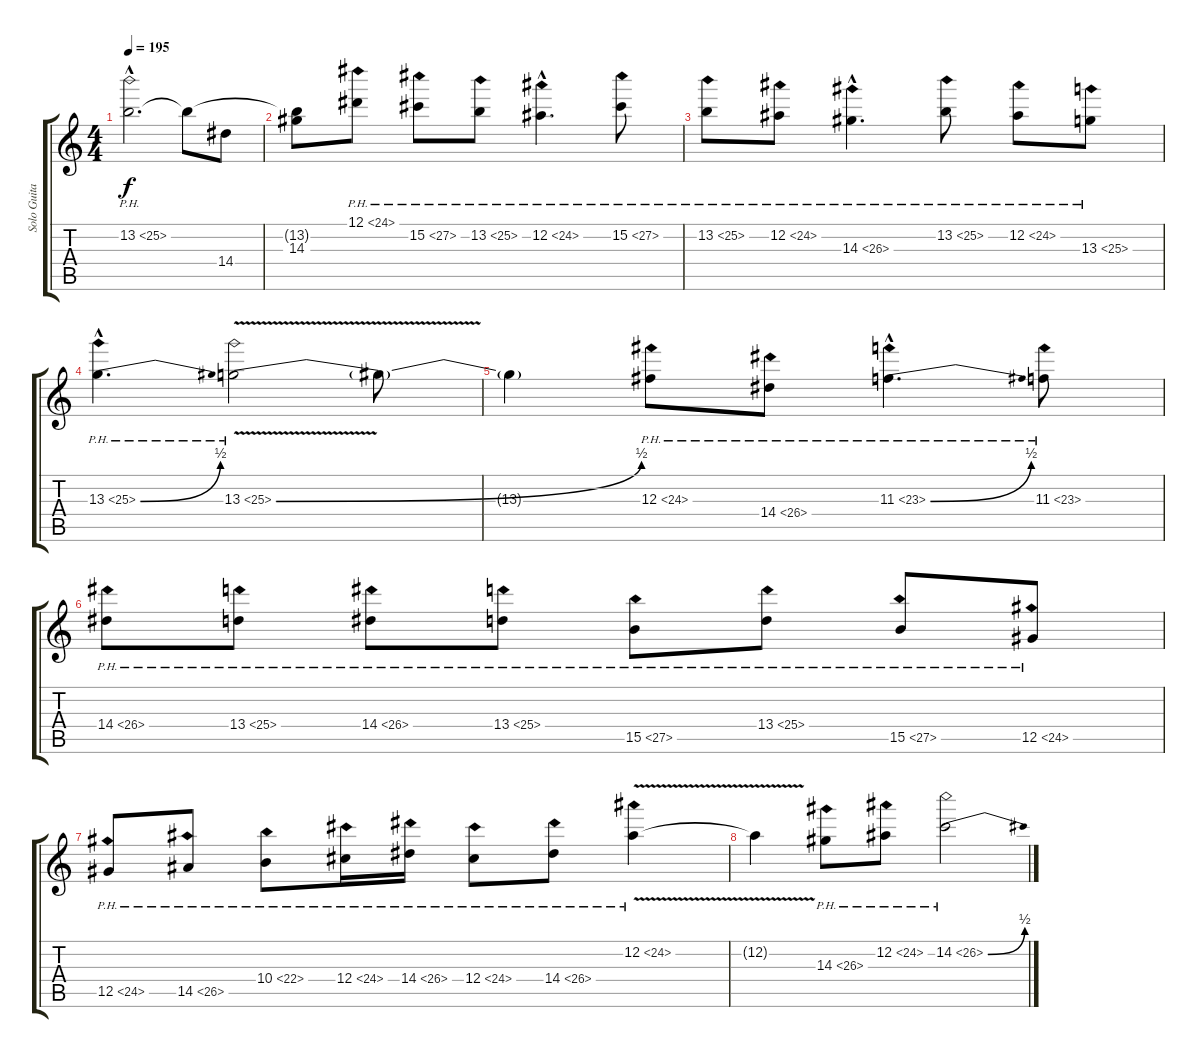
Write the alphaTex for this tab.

\track ("Solo Guitar" "Solo Guita") {instrument distortionguitar}
\staff {score tabs}
\tuning (Eb4 Bb3 Gb3 Db3 Ab2 Eb2) {hide}
\ts (4 4)
\tempo 195
\clef g2
\ks c
13.2{ph 12 hac}.2{d dy f} 13.2{t}.8 14.4.8 |
(13.2{t} 14.3).8 12.1{ph 12}.8 15.2{ph 12}.8 13.2{ph 12}.8 12.2{ph 12 hac}.4{d} 15.2{ph 12}.8 |
13.2{ph 12}.8 12.2{ph 12}.8 14.3{ph 12 hac}.4{d} 13.2{ph 12}.8 12.2{ph 12}.8 13.3{ph 12}.8 |
13.3{be (bend 0 0 60 2) ph 12 hac}.4{d} 13.3{be (bend 0 0 60 2) ph 12 v}.2 13.3{t}.8 |
13.3{t}.4 12.3{ph 12}.8 14.4{ph 12}.8 11.3{be (bend 0 0 60 2) ph 12 hac}.4{d} 11.3{ph 12}.8 |
14.4{ph 12}.8 13.4{ph 12}.8 14.4{ph 12}.8 13.4{ph 12}.8 15.5{ph 12}.8 13.4{ph 12}.8 15.5{ph 12}.8 12.5{ph 12}.8 |
12.5{ph 12}.8 14.5{ph 12}.8 10.4{ph 12}.8 12.4{ph 12}.16 14.4{ph 12}.16 12.4{ph 12}.8 14.4{ph 12}.8 12.2{ph 12 v}.4 |
12.2{t}.4 14.3{ph 12}.8 12.2{ph 12}.8 14.2{be (bend 0 0 60 2) ph 12}.2
